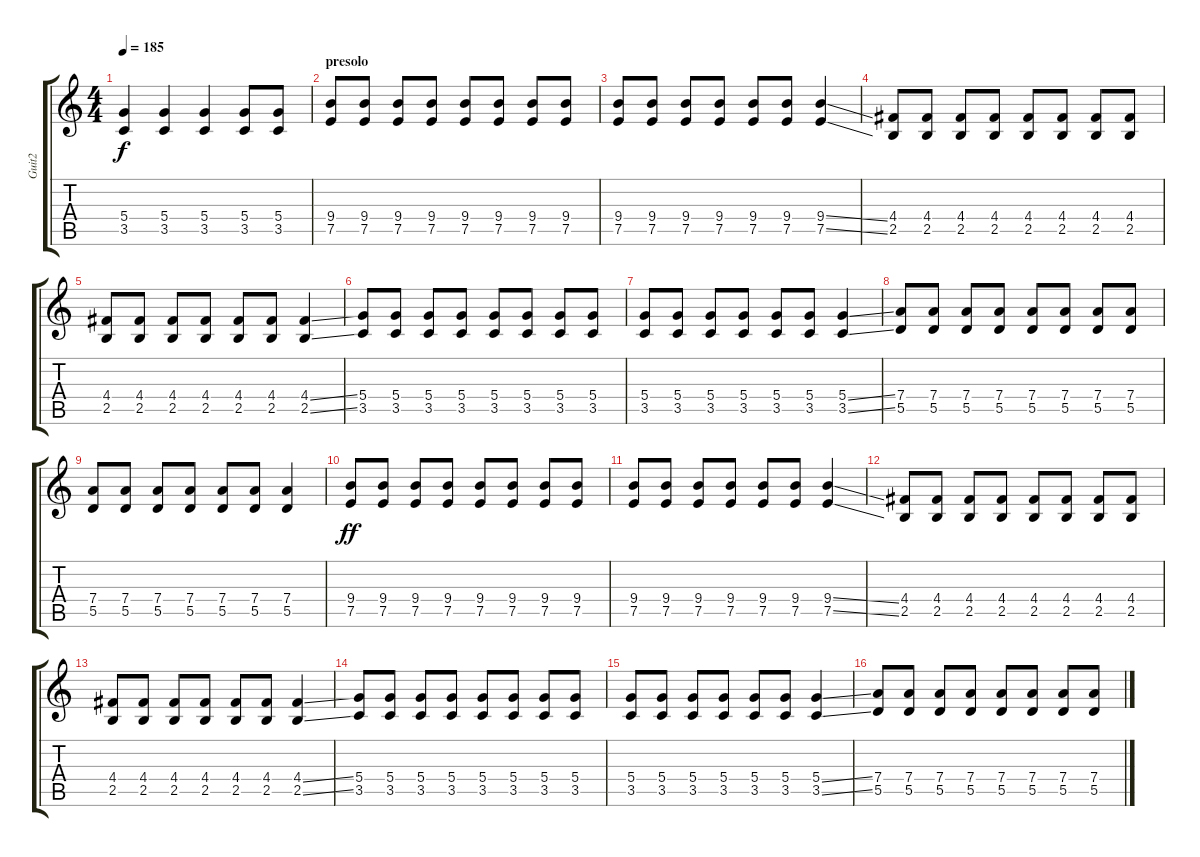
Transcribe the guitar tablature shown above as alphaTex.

\track ("Guit2" "Guit2") {instrument acousticguitarnylon}
\staff {score tabs}
\tuning (E4 B3 G3 D3 A2 E2) {hide}
\ts (4 4)
\tempo 185
\clef g2
\ks c
(5.4 3.5).4{dy f} (5.4 3.5).4 (5.4 3.5).4 (5.4 3.5).8 (5.4 3.5).8 |
\section ("" "presolo")
(9.4 7.5).8{volume 11 instrument distortionguitar} (9.4 7.5).8 (9.4 7.5).8 (9.4 7.5).8 (9.4 7.5).8 (9.4 7.5).8 (9.4 7.5).8 (9.4 7.5).8 |
(9.4 7.5).8 (9.4 7.5).8 (9.4 7.5).8 (9.4 7.5).8 (9.4 7.5).8 (9.4 7.5).8 (9.4{ss} 7.5{ss}).4 |
(4.4 2.5).8 (4.4 2.5).8 (4.4 2.5).8 (4.4 2.5).8 (4.4 2.5).8 (4.4 2.5).8 (4.4 2.5).8 (4.4 2.5).8 |
(4.4 2.5).8 (4.4 2.5).8 (4.4 2.5).8 (4.4 2.5).8 (4.4 2.5).8 (4.4 2.5).8 (4.4{ss} 2.5{ss}).4 |
(5.4 3.5).8 (5.4 3.5).8 (5.4 3.5).8 (5.4 3.5).8 (5.4 3.5).8 (5.4 3.5).8 (5.4 3.5).8 (5.4 3.5).8 |
(5.4 3.5).8 (5.4 3.5).8 (5.4 3.5).8 (5.4 3.5).8 (5.4 3.5).8 (5.4 3.5).8 (5.4{ss} 3.5{ss}).4 |
(7.4 5.5).8 (7.4 5.5).8 (7.4 5.5).8 (7.4 5.5).8 (7.4 5.5).8 (7.4 5.5).8 (7.4 5.5).8 (7.4 5.5).8 |
(7.4 5.5).8 (7.4 5.5).8 (7.4 5.5).8 (7.4 5.5).8 (7.4 5.5).8 (7.4 5.5).8 (7.4 5.5).4 |
(9.4 7.5).8{dy ff} (9.4 7.5).8 (9.4 7.5).8 (9.4 7.5).8 (9.4 7.5).8 (9.4 7.5).8 (9.4 7.5).8 (9.4 7.5).8 |
(9.4 7.5).8 (9.4 7.5).8 (9.4 7.5).8 (9.4 7.5).8 (9.4 7.5).8 (9.4 7.5).8 (9.4{ss} 7.5{ss}).4 |
(4.4 2.5).8 (4.4 2.5).8 (4.4 2.5).8 (4.4 2.5).8 (4.4 2.5).8 (4.4 2.5).8 (4.4 2.5).8 (4.4 2.5).8 |
(4.4 2.5).8 (4.4 2.5).8 (4.4 2.5).8 (4.4 2.5).8 (4.4 2.5).8 (4.4 2.5).8 (4.4{ss} 2.5{ss}).4 |
(5.4 3.5).8 (5.4 3.5).8 (5.4 3.5).8 (5.4 3.5).8 (5.4 3.5).8 (5.4 3.5).8 (5.4 3.5).8 (5.4 3.5).8 |
(5.4 3.5).8 (5.4 3.5).8 (5.4 3.5).8 (5.4 3.5).8 (5.4 3.5).8 (5.4 3.5).8 (5.4{ss} 3.5{ss}).4 |
(7.4 5.5).8 (7.4 5.5).8 (7.4 5.5).8 (7.4 5.5).8 (7.4 5.5).8 (7.4 5.5).8 (7.4 5.5).8 (7.4 5.5).8
